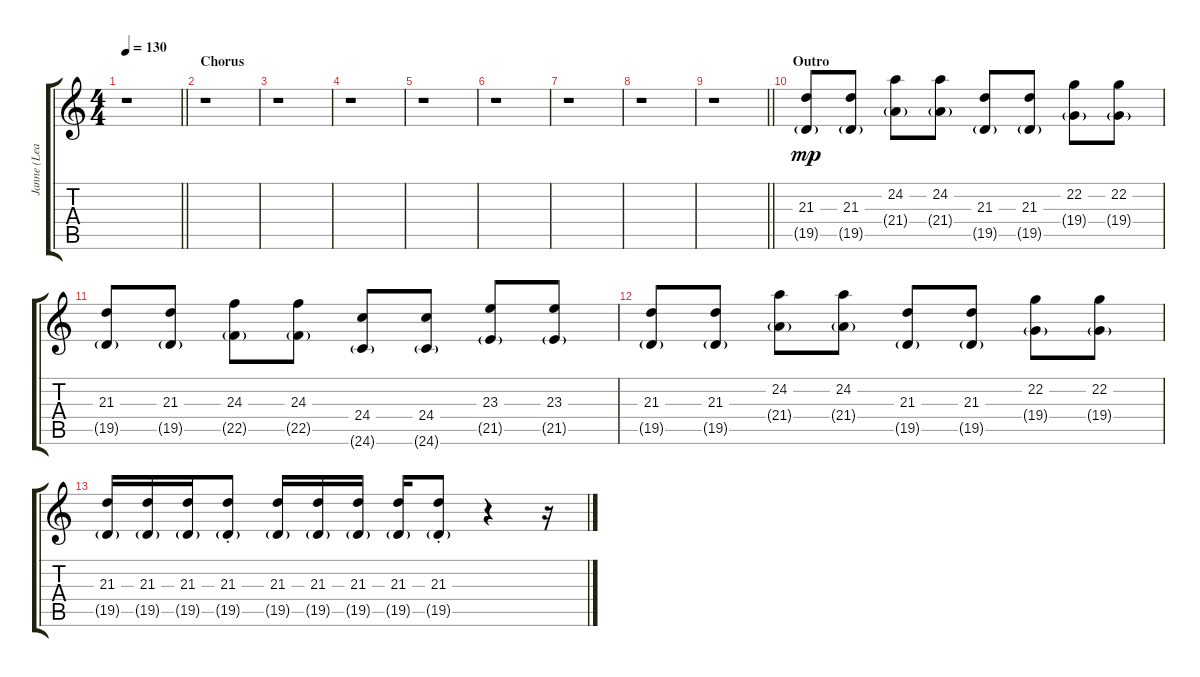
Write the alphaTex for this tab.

\track ("Janne (Lead II)" "Janne (Lea") {instrument synthstrings2}
\staff {score tabs}
\tuning (D4 A3 F3 C3 G2 C2) {hide}
\ts (4 4)
\tempo 130
\clef g2
\barLineRight lightlight
\ks c
r.1{dy f} |
\section ("" "Chorus")
r.1 |
r.1 |
r.1 |
r.1 |
r.1 |
r.1 |
r.1 |
\barLineRight lightlight
r.1 |
\section ("" "Outro")
(21.3 19.5{g}).8{dy mp volume 12 balance 8 instrument pad8sweep} (21.3 19.5{g}).8 (24.2 21.4{g}).8 (24.2 21.4{g}).8 (21.3 19.5{g}).8 (21.3 19.5{g}).8 (22.2 19.4{g}).8 (22.2 19.4{g}).8 |
(21.3 19.5{g}).8 (21.3 19.5{g}).8 (24.3 22.5{g}).8 (24.3 22.5{g}).8 (24.4 24.6{g}).8 (24.4 24.6{g}).8 (23.3 21.5{g}).8 (23.3 21.5{g}).8 |
(21.3 19.5{g}).8 (21.3 19.5{g}).8 (24.2 21.4{g}).8 (24.2 21.4{g}).8 (21.3 19.5{g}).8 (21.3 19.5{g}).8 (22.2 19.4{g}).8 (22.2 19.4{g}).8 |
(21.3 19.5{g}).16{volume 5} (21.3 19.5{g}).16 (21.3 19.5{g}).16 (21.3{st} 19.5{g st}).8 (21.3 19.5{g}).16 (21.3 19.5{g}).16 (21.3 19.5{g}).16 (21.3 19.5{g}).16 (21.3{st} 19.5{g st}).8 r.4 r.16
